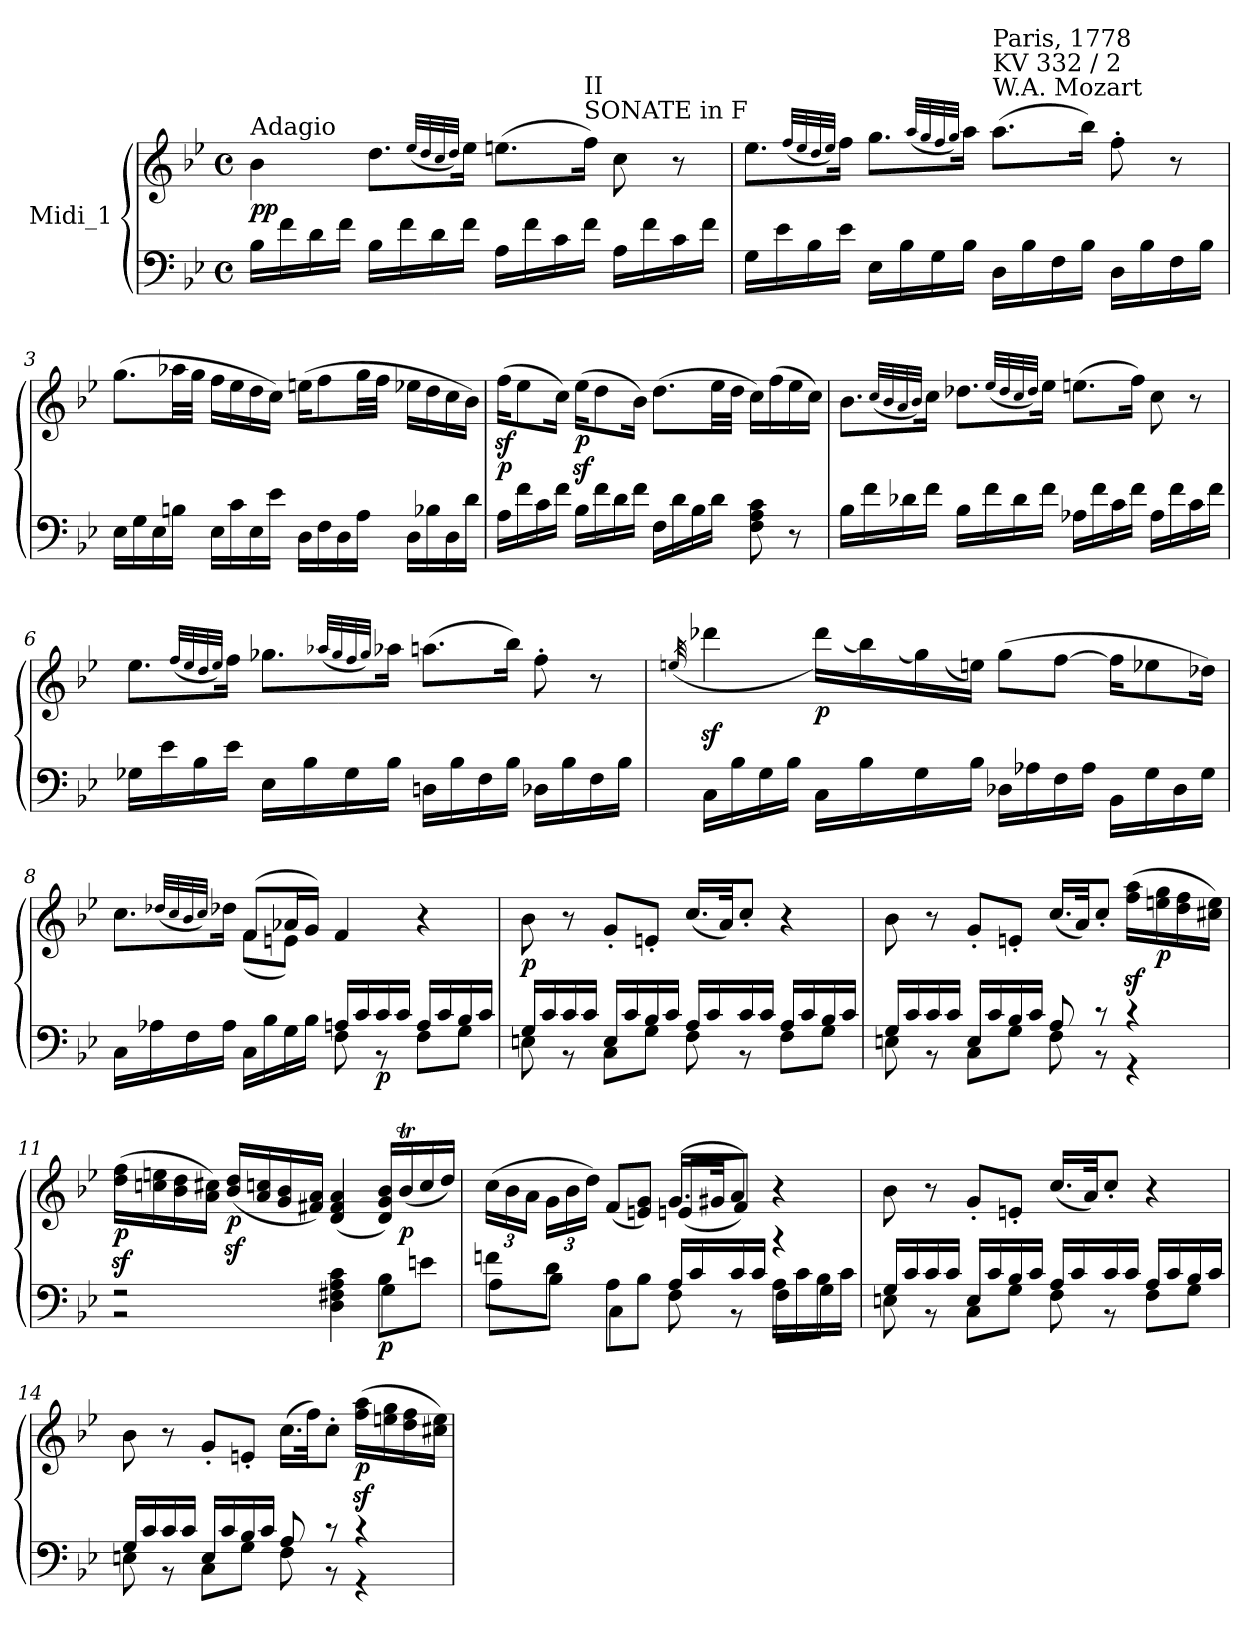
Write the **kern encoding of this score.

**kern	**kern	**dynam
*part1	*part1	*part1
*staff2	*staff1	*staff1/2
*I"Midi_1	*	*
*clefF4	*clefG2	*
*k[b-e-]	*k[b-e-]	*
*B-:	*B-:	*
*M4/4	*M4/4	*
*met(c)	*met(c)	*
=1	=1	=1
!	!LO:TX:a:t=Adagio	!
!	!	!LO:DY:b
16B-\LL	4b-\	pp
16f\	.	.
16d\	.	.
16f\JJ	.	.
16B-\LL	8.dd\L	.
16f\	.	.
16d\	.	.
.	(>32qee-/LLL	.
.	32qdd/	.
.	32qcc/	.
.	32qdd/JJJ)	.
16f\JJ	16ee-\Jk	.
16A\LL	(>8.een\L	.
16f\	.	.
16c\	.	.
!	!LO:TX:a:t=SONATE in F	!
!	!LO:TX:a:t=II	!
16f\JJ	16ff\Jk)	.
16A\LL	8cc\	.
16f\	.	.
16c\	8r	.
16f\JJ	.	.
=2	=2	=2
16G\LL	8.ee-i\L	.
16e-\	.	.
16B-\	.	.
.	(>32qff/LLL	.
.	32qee-/	.
.	32qdd/	.
.	32qee-/JJJ)	.
16e-\JJ	16ff\Jk	.
16E-\LL	8.gg\L	.
16B-\	.	.
16G\	.	.
.	(>32qaa/LLL	.
.	32qgg/	.
.	32qff/	.
.	32qgg/JJJ)	.
16B-\JJ	16aa\Jk	.
!	!LO:TX:a:t=W.A. Mozart	!
!	!LO:TX:a:t=KV 332 / 2	!
!	!LO:TX:a:t=Paris, 1778	!
16D\LL	(>8.aa\L	.
16B-\	.	.
16F\	.	.
16B-\JJ	16bb-\Jk)	.
16D\LL	8ff'\	.
16B-\	.	.
16F\	8r	.
16B-\JJ	.	.
!!LO:LB:g=z
=3	=3	=3
16E-\LL	(>8.gg\L	.
16G\	.	.
16E-\	.	.
16Bn\JJ	32aa-X\LL	.
.	32gg\JJJ	.
16E-\LL	16ff\LL	.
16c\	16ee-\	.
16E-\	16dd\	.
16e-\JJ	16cc\JJ)	.
16D\LL	(>16een\KL	.
16F\	8ff\	.
16D\	.	.
16A\JJ	32gg\LL	.
.	32ff\JJJ	.
16D\LL	16ee-X\LL	.
16B-X\	16dd\	.
16D\	16cc\	.
16d\JJ	16b-\JJ)	.
=4	=4	=4
!	!	!LO:DY:a=2
16A\LL	(>16ffz<\KL	p
16f\	8ee-\	.
16c\	.	.
16f\JJ	16cc\Jk)	.
!	!	!LO:DY:b
16B-\LL	(>16ee-z<\KL	p
16f\	8dd\	.
16d\	.	.
16f\JJ	16b-\Jk)	.
16F\LL	(>8.dd\L	.
16d\	.	.
16B-\	.	.
16d\JJ	32ee-\LL	.
.	32dd\JJJ	.
8F\ 8A\ 8c\	16cc\LL)	.
.	(>16ff\	.
8r	16ee-\	.
.	16cc\JJ)	.
!!LO:LB:g=z
=5	=5	=5
16B-\LL	8.b-\L	.
16f\	.	.
16d-X\	.	.
.	(>32qcc/LLL	.
.	32qb-/	.
.	32qa/	.
.	32qb-/JJJ)	.
16f\JJ	16cc\Jk	.
16B-\LL	8.dd-X\L	.
16f\	.	.
16d-\	.	.
.	(>32qee-/LLL	.
.	32qdd-/	.
.	32qcc/	.
.	32qdd-/JJJ)	.
16f\JJ	16ee-\Jk	.
16A-X\LL	(>8.een\L	.
16f\	.	.
16c\	.	.
16f\JJ	16ff\Jk)	.
16A-\LL	8cc\	.
16f\	.	.
16c\	8r	.
16f\JJ	.	.
=6	=6	=6
16G-X\LL	8.ee-\L	.
16e-\	.	.
16B-\	.	.
.	(>32qff/LLL	.
.	32qee-/	.
.	32qdd/	.
.	32qee-/JJJ)	.
16e-\JJ	16ff\Jk	.
16E-\LL	8.gg-X\L	.
16B-\	.	.
16G-\	.	.
.	(>32qaa-X/LLL	.
.	32qgg-/	.
.	32qff/	.
.	32qgg-/JJJ)	.
16B-\JJ	16aa-\Jk	.
16Dni\LL	(>8.aan\L	.
16B-\	.	.
16F\	.	.
16B-\JJ	16bb-\Jk)	.
16D-X\LL	8ff'\	.
16B-\	.	.
16F\	8r	.
16B-\JJ	.	.
!!LO:LB:g=z
=7	=7	=7
.	(>32qeen/	.
*^	*	*
*	*^	*	*
2ryy	16C\LL	2ryy	4ddd-Xz<\	.
.	16B-\	.	.	.
.	16G\	.	.	.
.	16B-\JJ	.	.	.
!	!	!	!	!LO:DY:b
.	16C\LL	.	16ddd-\LL)	p
.	.	.	(>16qccc/yy	.
.	16B-\	.	16bb-\)	.
.	.	.	(>16qaa-X/yy	.
.	16G\	.	16gg\)	.
.	.	.	(>16qff/yy	.
.	16B-\JJ	.	16ee\JJ)	.
2ryy	16D-X\LL	2ryy	(>8gg\L	.
.	16A-X\	.	.	.
.	16F\	.	[8ff\J	.
.	16A-\JJ	.	.	.
.	16BB-\LL	.	16ff\KL]	.
.	16G\	.	8ee-X\	.
.	16D-\	.	.	.
.	16G\JJ	.	16dd-X\Jk)	.
=8	=8	=8	=8	=8
*	*	*	*^	*
4ryy	16C\LL	2ryy	8.cc\L	4ryy	.
.	16A-X\	.	.	.	.
.	16F\	.	.	.	.
.	.	.	(32qdd-X/LLL	.	.
.	.	.	32qcc/	.	.
.	.	.	32qb-/	.	.
.	.	.	32qcc/JJJ)	.	.
.	16A-\JJ	.	16dd-\Jk	.	.
4ryy	16C\LL	.	(>8f/L	(8f\L	.
.	16B-\	.	.	.	.
.	16G\	.	16a-X/L	8en\J)	.
.	16B-\JJ	.	16g/JJ)	.	.
2ryy	16An/LL	8F\	4f/	2ryy	.
.	16c/	.	.	.	.
!	!	!	!	!	!LO:DY:b=2
.	16c/	8r	.	.	p
.	16c/JJ	.	.	.	.
.	16A/LL	8F\L	4r	.	.
.	16c/	.	.	.	.
.	16B-/	8G\J	.	.	.
.	16c/JJ	.	.	.	.
*	*v	*v	*	*	*
*	*	*v	*v	*
!!LO:LB:g=z
=9	=9	=9	=9
!	!	!	!LO:DY:b
16G/LL	8En\	8b-\	p
16c/	.	.	.
16c/	8r	8r	.
16c/JJ	.	.	.
16E/LL	8C\L	8g'/L	.
16c/	.	.	.
16B-/	8G\J	8en'/J	.
16c/JJ	.	.	.
16A/LL	8F\	(16.cc/LL	.
16c/	.	.	.
.	.	32a/JK)	.
16c/	8r	8cc'/J	.
16c/JJ	.	.	.
16A/LL	8F\L	4r	.
16c/	.	.	.
16B-/	8G\J	.	.
16c/JJ	.	.	.
=10	=10	=10	=10
16G/LL	8En\	8b-\	.
16c/	.	.	.
16c/	8r	8r	.
16c/JJ	.	.	.
16E/LL	8C\L	8g'/L	.
16c/	.	.	.
16B-/	8G\J	8en'/J	.
16c/JJ	.	.	.
8A/	8F\	(16.cc/LL	.
.	.	32a/JK)	.
8r	8r	8cc'/J	.
4r	4r	(>16ff\z< 16aa\z<LL	.
!	!	!	!LO:DY:b
.	.	16een\ 16gg\	p
.	.	16dd\ 16ff\	.
.	.	16cc#X\ 16ee\JJ)	.
!!LO:LB:g=z
=11	=11	=11	=11
*	*^	*	*
!	!	!	!	!LO:DY:b
2ryy	2r	2r	(>16dd\z< 16ff\z<LL	p
.	.	.	16ccni\ 16een\	.
.	.	.	16b-\ 16dd\	.
.	.	.	16a\ 16cc#X\JJ)	.
!	!	!	!	!LO:DY:b
.	.	.	(16b-/z< 16dd/z<LL	p
.	.	.	16a/ 16ccn/	.
.	.	.	16g/ 16b-/	.
.	.	.	16f#X/ 16a/JJ)	.
2ryy	4D\ 4F#X\ 4A\ 4c\	4ryy	(>4d/ 4f#/ 4a/	.
!	!	!	!	!LO:DY:b=2
.	8B-\L	4G\	16d/ 16g/ 16b-/LL)	p
!	!	!	!	!LO:DY:b
.	.	.	(16b-T/	p
.	8en\J	.	16cc/	.
.	.	.	16dd/JJ)	.
=12	=12	=12	=12	=12
*	*	*	*Xbrackettup	*
*	*	*	*^	*
2ryy	8fni\L	8A\L	(>24cc\LL	2ryy	.
.	.	.	24b-\	.	.
.	.	.	24a\JJ	.	.
.	8d\J	8B-\J	24g\LL	.	.
.	.	.	24b-\	.	.
.	.	.	24dd\JJ)	.	.
.	8A\L	4C\	(>8f/L	.	.
.	8B-\J	.	8en/ 8g/J)	.	.
4ryy	16A/LL	8F\	(>16.g/LL	(8en/L	.
.	16c/	.	.	.	.
.	.	.	32g#X/JK	.	.
.	16c/	8r	8a/J)	8f/J)	.
.	16c/JJ	.	.	.	.
4rb	16A\LL	8F\L	4r	4ryy	.
.	16c\	.	.	.	.
.	16B-\	8G\J	.	.	.
.	16c\JJ	.	.	.	.
*	*v	*v	*	*	*
*	*	*v	*v	*
!!LO:PB:g=z
=13	=13	=13	=13
16G/LL	8En\	8b-\	.
16c/	.	.	.
16c/	8r	8r	.
16c/JJ	.	.	.
16E/LL	8C\L	8g'/L	.
16c/	.	.	.
16B-/	8G\J	8en'/J	.
16c/JJ	.	.	.
16A/LL	8F\	(16.cc/LL	.
16c/	.	.	.
.	.	32a/JK)	.
16c/	8r	8cc'/J	.
16c/JJ	.	.	.
16A/LL	8F\L	4r	.
16c/	.	.	.
16B-/	8G\J	.	.
16c/JJ	.	.	.
=14	=14	=14	=14
16G/LL	8En\	8b-\	.
16c/	.	.	.
16c/	8r	8r	.
16c/JJ	.	.	.
16E/LL	8C\L	8g'/L	.
16c/	.	.	.
16B-/	8G\J	8en'/J	.
16c/JJ	.	.	.
8A/	8F\	(>16.cc\LL	.
.	.	32ff\JK)	.
8r	8r	8cc'\J	.
!	!	!	!LO:DY:b
4r	4r	(>16ff\z< 16aa\z<LL	p
.	.	16een\ 16gg\	.
.	.	16dd\ 16ff\	.
.	.	16cc#X\ 16ee\JJ)	.
*v	*v	*	*
=	=	=
*-	*-	*-
